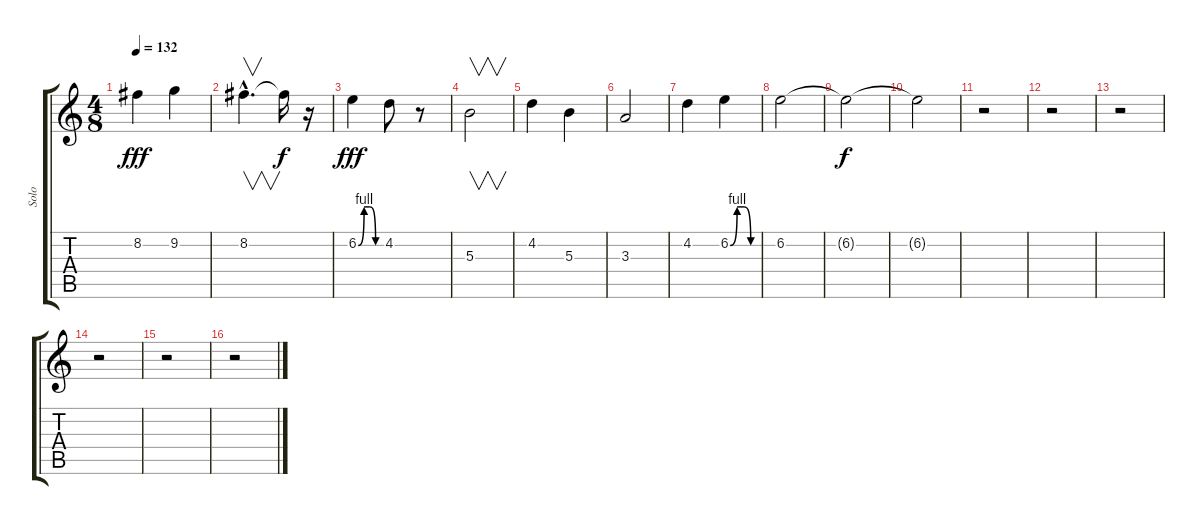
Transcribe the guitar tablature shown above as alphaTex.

\track ("Solo" "Solo") {instrument distortionguitar}
\staff {score tabs}
\tuning (Eb4 Bb3 Gb3 Db3 Ab2 Eb2) {hide}
\ts (4 8)
\tempo 132
\clef g2
\ks c
8.2.4{dy fff} 9.2.4 |
8.2{hac}.4{v d} 8.2{t}.16{dy f} r.16 |
6.2{be (custom 0 0 15 4 30 4 45 0 60 0)}.4{dy fff} 4.2.8 r.8 |
5.3.2{v} |
4.2.4 5.3.4 |
3.3.2 |
4.2.4 6.2{be (custom 0 0 15 4 30 4 45 0 60 0)}.4 |
6.2.2 |
6.2{t}.2{dy f} |
6.2{t}.2 |
r.2 |
r.2 |
r.2 |
r.2 |
r.2 |
r.2
